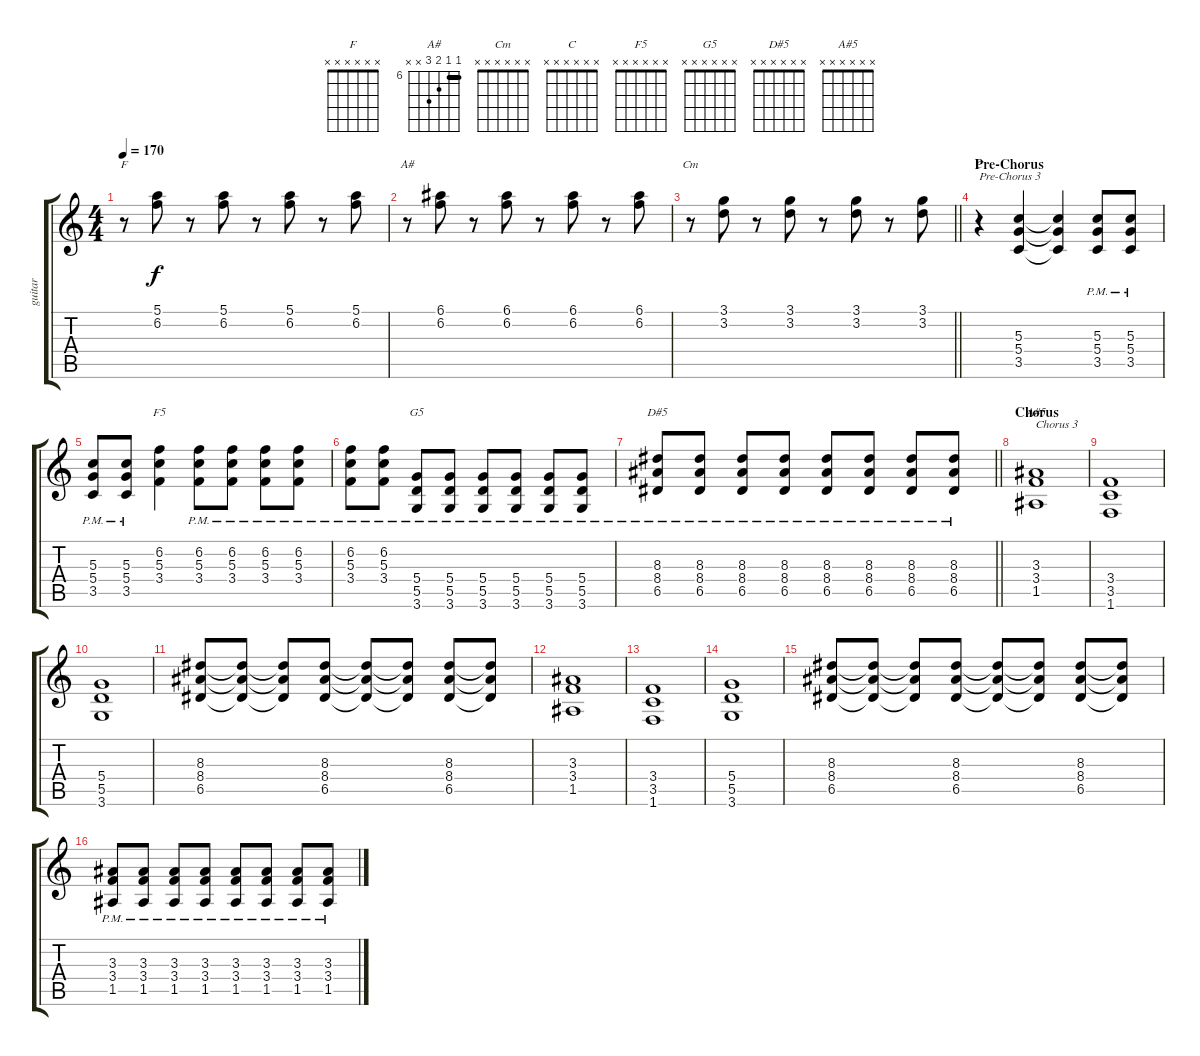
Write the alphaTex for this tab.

\track ("guitar" "guitar") {instrument distortionguitar}
\staff {score tabs}
\tuning (E4 B3 G3 D3 A2 E2) {hide}
\chord ("F" x x x x x x)
\chord ("A#" 6 6 7 8 x x) {firstfret 6 barre 6}
\chord ("Cm" x x x x x x)
\chord ("C" x x x x x x)
\chord ("F5" x x x x x x)
\chord ("G5" x x x x x x)
\chord ("D#5" x x x x x x)
\chord ("A#5" x x x x x x)
\ts (4 4)
\tempo 170
\clef g2
\ks c
r.8{ch "F" dy f instrument electricguitarjazz} (5.1 6.2).8 r.8 (5.1 6.2).8 r.8 (5.1 6.2).8 r.8 (5.1 6.2).8 |
r.8{ch "A#"} (6.1 6.2).8 r.8 (6.1 6.2).8 r.8 (6.1 6.2).8 r.8 (6.1 6.2).8 |
\barLineRight lightlight
r.8{ch "Cm" instrument electricguitarjazz} (3.1 3.2).8 r.8 (3.1 3.2).8 r.8 (3.1 3.2).8 r.8 (3.1 3.2).8 |
\section ("" "Pre-Chorus")
r.4{ch "C" txt "Pre-Chorus 3" instrument distortionguitar} (5.3 5.4 3.5).4 (5.3{t} 5.4{t} 3.5{t}).4 (5.3 5.4 3.5{pm}).8 (5.3 5.4 3.5{pm}).8 |
(5.3 5.4 3.5{pm}).8 (5.3{pm} 5.4 3.5).8 (6.2 5.3 3.4).4{ch "F5"} (6.2{pm} 5.3 3.4).8 (6.2{pm} 5.3 3.4).8 (6.2 5.3 3.4{pm}).8 (6.2 5.3 3.4{pm}).8 |
(6.2 5.3 3.4{pm}).8 (6.2 5.3 3.4{pm}).8 (5.4 5.5 3.6{pm}).8{ch "G5"} (5.4 5.5 3.6{pm}).8 (5.4 5.5 3.6{pm}).8 (5.4 5.5 3.6{pm}).8 (5.4 5.5 3.6{pm}).8 (5.4 5.5 3.6{pm}).8 |
\barLineRight lightlight
(8.3{pm} 8.4 6.5).8{ch "D#5"} (8.3{pm} 8.4 6.5).8 (8.3{pm} 8.4 6.5).8 (8.3{pm} 8.4 6.5).8 (8.3{pm} 8.4 6.5).8 (8.3{pm} 8.4 6.5).8 (8.3{pm} 8.4 6.5).8 (8.3{pm} 8.4 6.5).8 |
\section ("" "Chorus")
(3.3 3.4 1.5).1{ch "A#5" txt "Chorus 3"} |
(3.4 3.5 1.6).1 |
(5.4 5.5 3.6).1 |
(8.3 8.4 6.5).8 (8.3{t} 8.4{t} 6.5{t}).8 (8.3{t} 8.4{t} 6.5{t}).8 (8.3 8.4 6.5).8 (8.3{t} 8.4{t} 6.5{t}).8 (8.3{t} 8.4{t} 6.5{t}).8 (8.3 8.4 6.5).8 (8.3{t} 8.4{t} 6.5{t}).8 |
(3.3 3.4 1.5).1 |
(3.4 3.5 1.6).1 |
(5.4 5.5 3.6).1 |
(8.3 8.4 6.5).8 (8.3{t} 8.4{t} 6.5{t}).8 (8.3{t} 8.4{t} 6.5{t}).8 (8.3 8.4 6.5).8 (8.3{t} 8.4{t} 6.5{t}).8 (8.3{t} 8.4{t} 6.5{t}).8 (8.3 8.4 6.5).8 (8.3{t} 8.4{t} 6.5{t}).8 |
(3.3 3.4 1.5{pm}).8 (3.3 3.4 1.5{pm}).8 (3.3 3.4 1.5{pm}).8 (3.3 3.4 1.5{pm}).8 (3.3 3.4 1.5{pm}).8 (3.3 3.4 1.5{pm}).8 (3.3 3.4 1.5{pm}).8 (3.3 3.4 1.5{pm}).8
